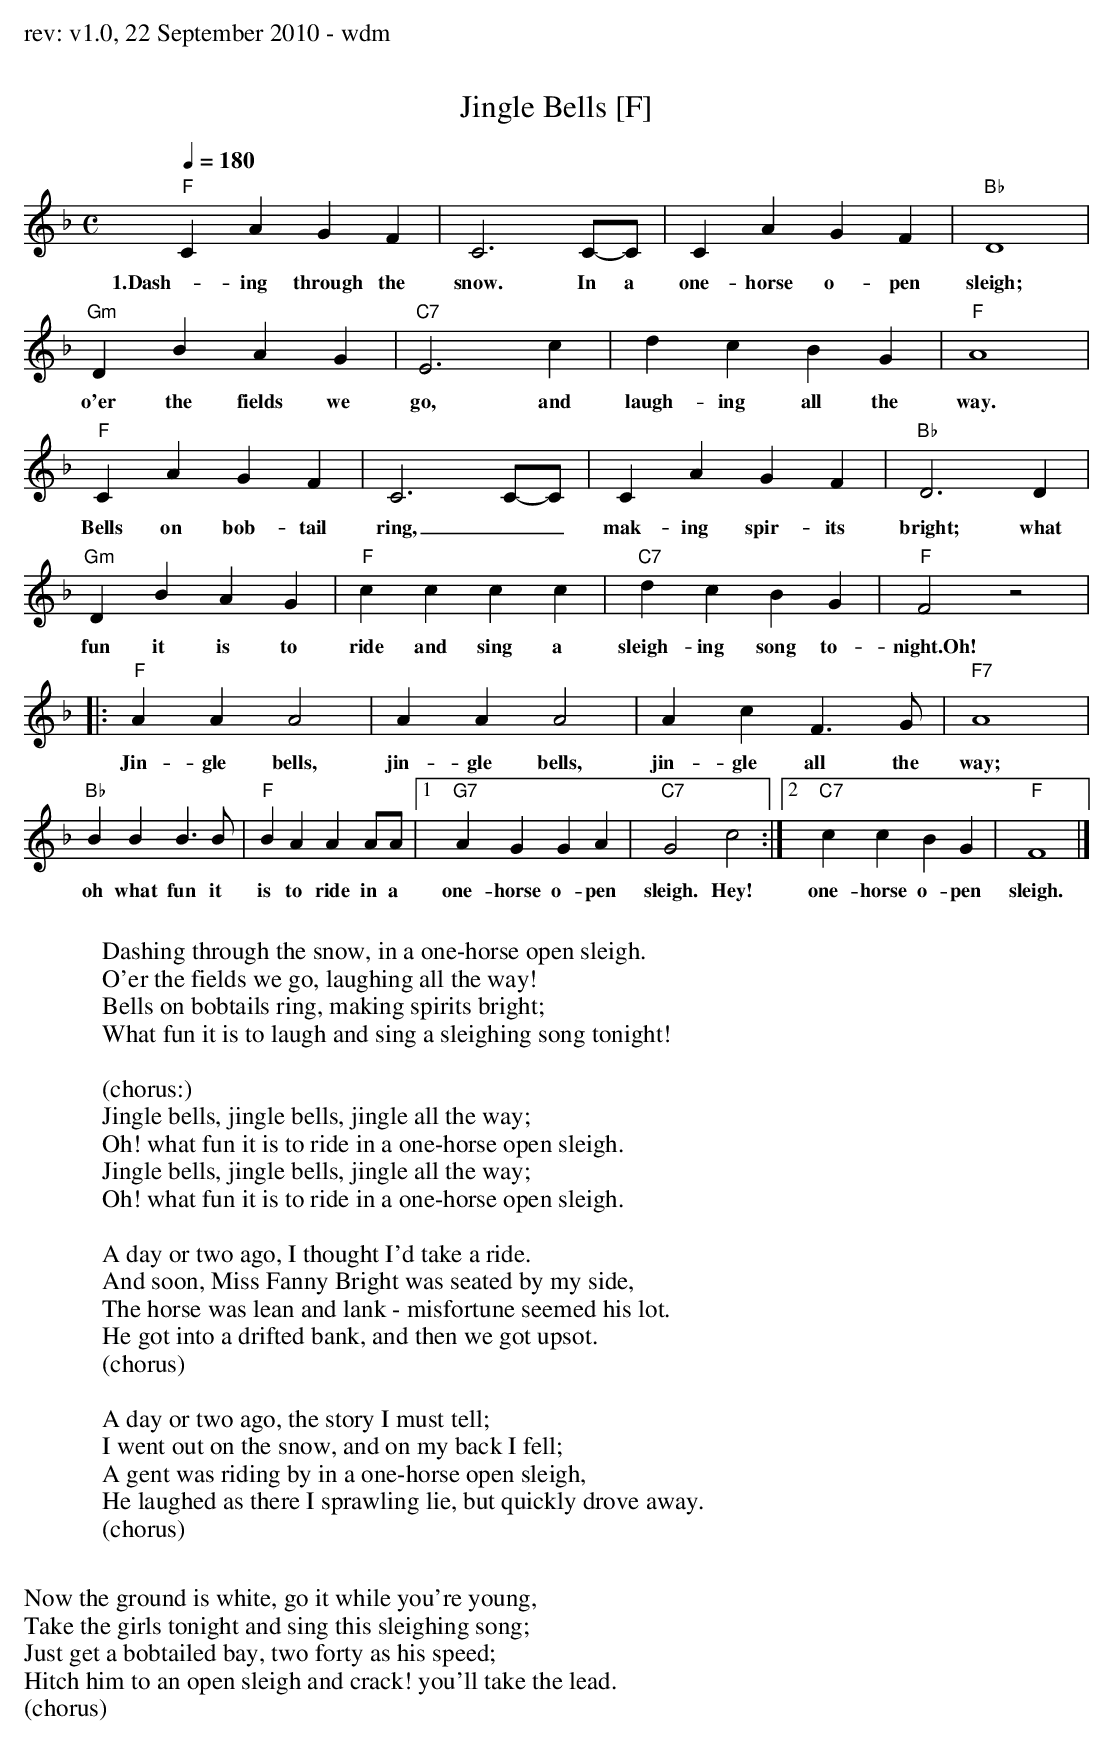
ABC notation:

X:1
T: Jingle Bells [F]
M: C
L: 1/4
Q:1/4=180
K: Fmaj
"F"CA GF | C3 C/-C/ | CA GF | "Bb"D4   |
w:1.Dash-ing through the snow. In a one-horse o-pen sleigh;
"Gm"DB AG | "C7"E3 c |     dc BG | "F"A4    |
w:o'er the fields we go, and laugh-ing all the way._
"F"CA GF | C3 C/-C/ | CA GF | "Bb"D3 D |
w:Bells on bob-tail ring, _ _mak-ing spir-its bright; what
"Gm"DB AG | "F"cc cc | "C7"dc BG | "F"F2 z2 |:
w:fun it is to ride and sing a sleigh-ing song to-night.Oh!
"F"AA A2 | AA A2    | Ac F>G | "F7"A4  |
w:Jin-gle bells, jin-gle bells, jin-gle all the way; oh what fun it is to ride in a one-horse o-pen sleigh. Hey!
"Bb"BB B>B | "F"BA AA/A/ |1 "G7"AG GA | "C7"G2 c2 :|2 "C7"cc BG | "F"F4 |]
w:oh what fun it is to ride in a one-horse o-pen sleigh. Hey! one-horse o-pen sleigh.
W:
W:Dashing through the snow, in a one-horse open sleigh.
W:O'er the fields we go, laughing all the way!
W:Bells on bobtails ring, making spirits bright;
W:What fun it is to laugh and sing a sleighing song tonight!
W:
W:(chorus:)
W:  Jingle bells, jingle bells, jingle all the way;
W:  Oh! what fun it is to ride in a one-horse open sleigh.
W:  Jingle bells, jingle bells, jingle all the way;
W:  Oh! what fun it is to ride in a one-horse open sleigh.
W:
W:A day or two ago, I thought I'd take a ride.
W:And soon, Miss Fanny Bright was seated by my side,
W:The horse was lean and lank - misfortune seemed his lot.
W:He got into a drifted bank, and then we got upsot.
W:(chorus)
W:
W:A day or two ago, the story I must tell;
W:I went out on the snow, and on my back I fell;
W:A gent was riding by in a one-horse open sleigh,
W:He laughed as there I sprawling lie, but quickly drove away.
W:(chorus)
W:
W:Now the ground is white, go it while you're young,
W:Take the girls tonight and sing this sleighing song;
W:Just get a bobtailed bay, two forty as his speed;
W:Hitch him to an open sleigh and crack! you'll take the lead.
W:(chorus)
